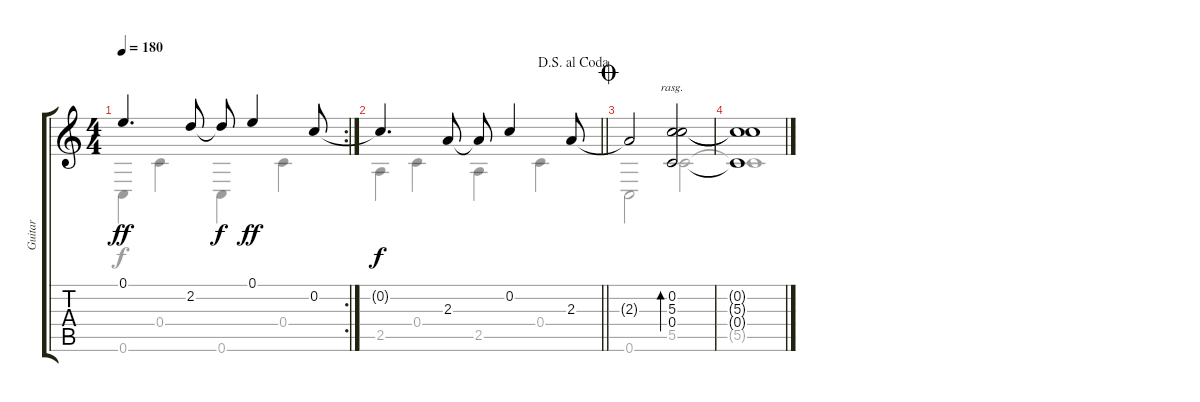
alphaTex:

\track ("Guitar" "Guitar") {instrument acousticguitarsteel}
\staff {score tabs}
\tuning (E4 C4 G3 C3 G2 C2) {hide}
\voice
\rc 2
\ts (4 4)
\tempo 180
\clef g2
\ks c
0.1.4{d dy ff} 2.2.8 2.2{t}.8{dy f} 0.1.4{dy ff} 0.2.8 |
\jump dalsegnoalcoda
\barLineRight lightlight
0.2{t}.4{d dy f} 2.3.8 2.3{t}.8 0.2.4 2.3.8 |
\jump coda
2.3{t}.2 (0.2 5.3 0.4).2{bd 240 rasg ii} |
(0.2{t} 5.3{t} 0.4{t}).1
\voice
\clef g2
\ottava regular
\simile none
\ks c
0.6.4{dy f} 0.4.4 0.6.4 0.4.4 |
\barLineRight lightlight
2.5.4 0.4.4 2.5.4 0.4.4 |
0.6.2 5.5.2 |
5.5{t}.1
